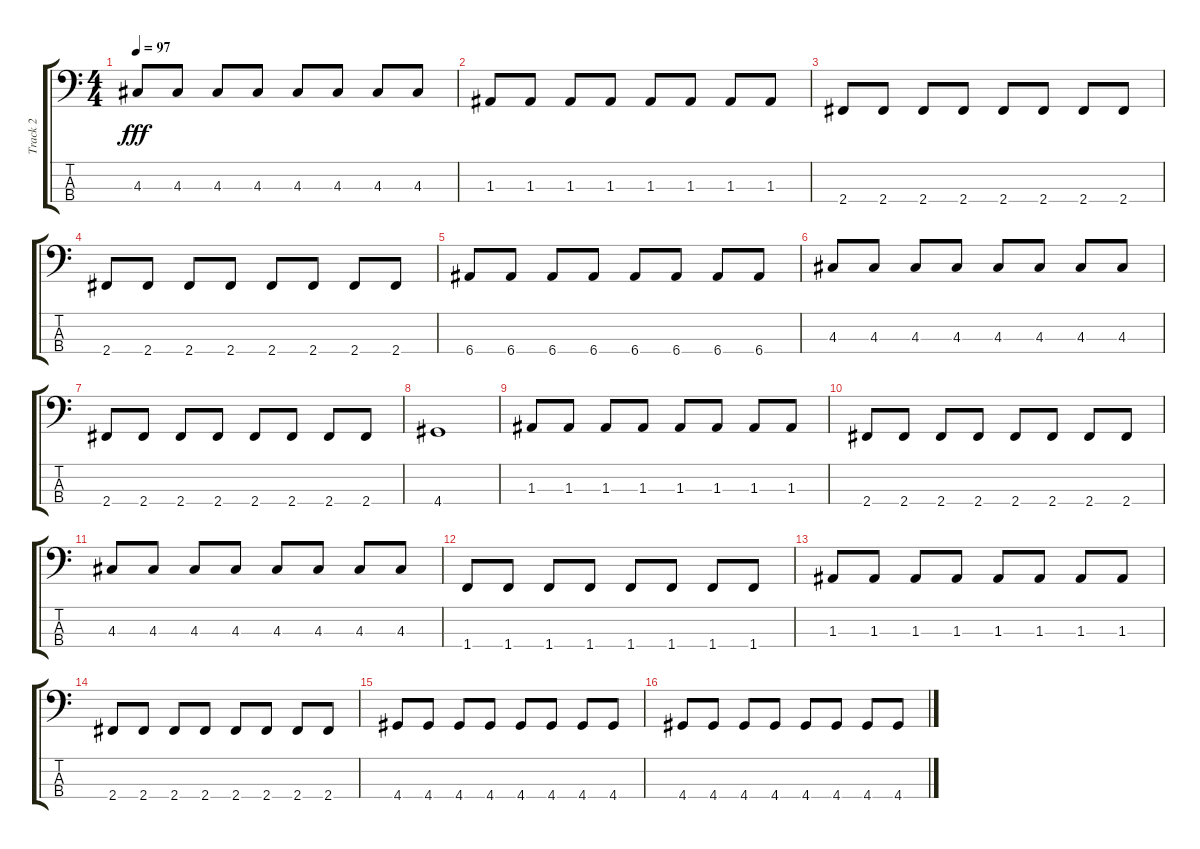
\track ("Track 2" "Track 2") {instrument electricbassfinger}
\staff {score tabs}
\tuning (G2 D2 A1 E1) {hide}
\ts (4 4)
\tempo 97
\clef f4
\ks c
4.3.8{dy fff} 4.3.8 4.3.8 4.3.8 4.3.8 4.3.8 4.3.8 4.3.8 |
1.3.8 1.3.8 1.3.8 1.3.8 1.3.8 1.3.8 1.3.8 1.3.8 |
2.4.8 2.4.8 2.4.8 2.4.8 2.4.8 2.4.8 2.4.8 2.4.8 |
2.4.8 2.4.8 2.4.8 2.4.8 2.4.8 2.4.8 2.4.8 2.4.8 |
6.4.8 6.4.8 6.4.8 6.4.8 6.4.8 6.4.8 6.4.8 6.4.8 |
4.3.8 4.3.8 4.3.8 4.3.8 4.3.8 4.3.8 4.3.8 4.3.8 |
2.4.8 2.4.8 2.4.8 2.4.8 2.4.8 2.4.8 2.4.8 2.4.8 |
4.4.1 |
1.3.8 1.3.8 1.3.8 1.3.8 1.3.8 1.3.8 1.3.8 1.3.8 |
2.4.8 2.4.8 2.4.8 2.4.8 2.4.8 2.4.8 2.4.8 2.4.8 |
4.3.8 4.3.8 4.3.8 4.3.8 4.3.8 4.3.8 4.3.8 4.3.8 |
1.4.8 1.4.8 1.4.8 1.4.8 1.4.8 1.4.8 1.4.8 1.4.8 |
1.3.8 1.3.8 1.3.8 1.3.8 1.3.8 1.3.8 1.3.8 1.3.8 |
2.4.8 2.4.8 2.4.8 2.4.8 2.4.8 2.4.8 2.4.8 2.4.8 |
4.4.8 4.4.8 4.4.8 4.4.8 4.4.8 4.4.8 4.4.8 4.4.8 |
4.4.8 4.4.8 4.4.8 4.4.8 4.4.8 4.4.8 4.4.8 4.4.8
